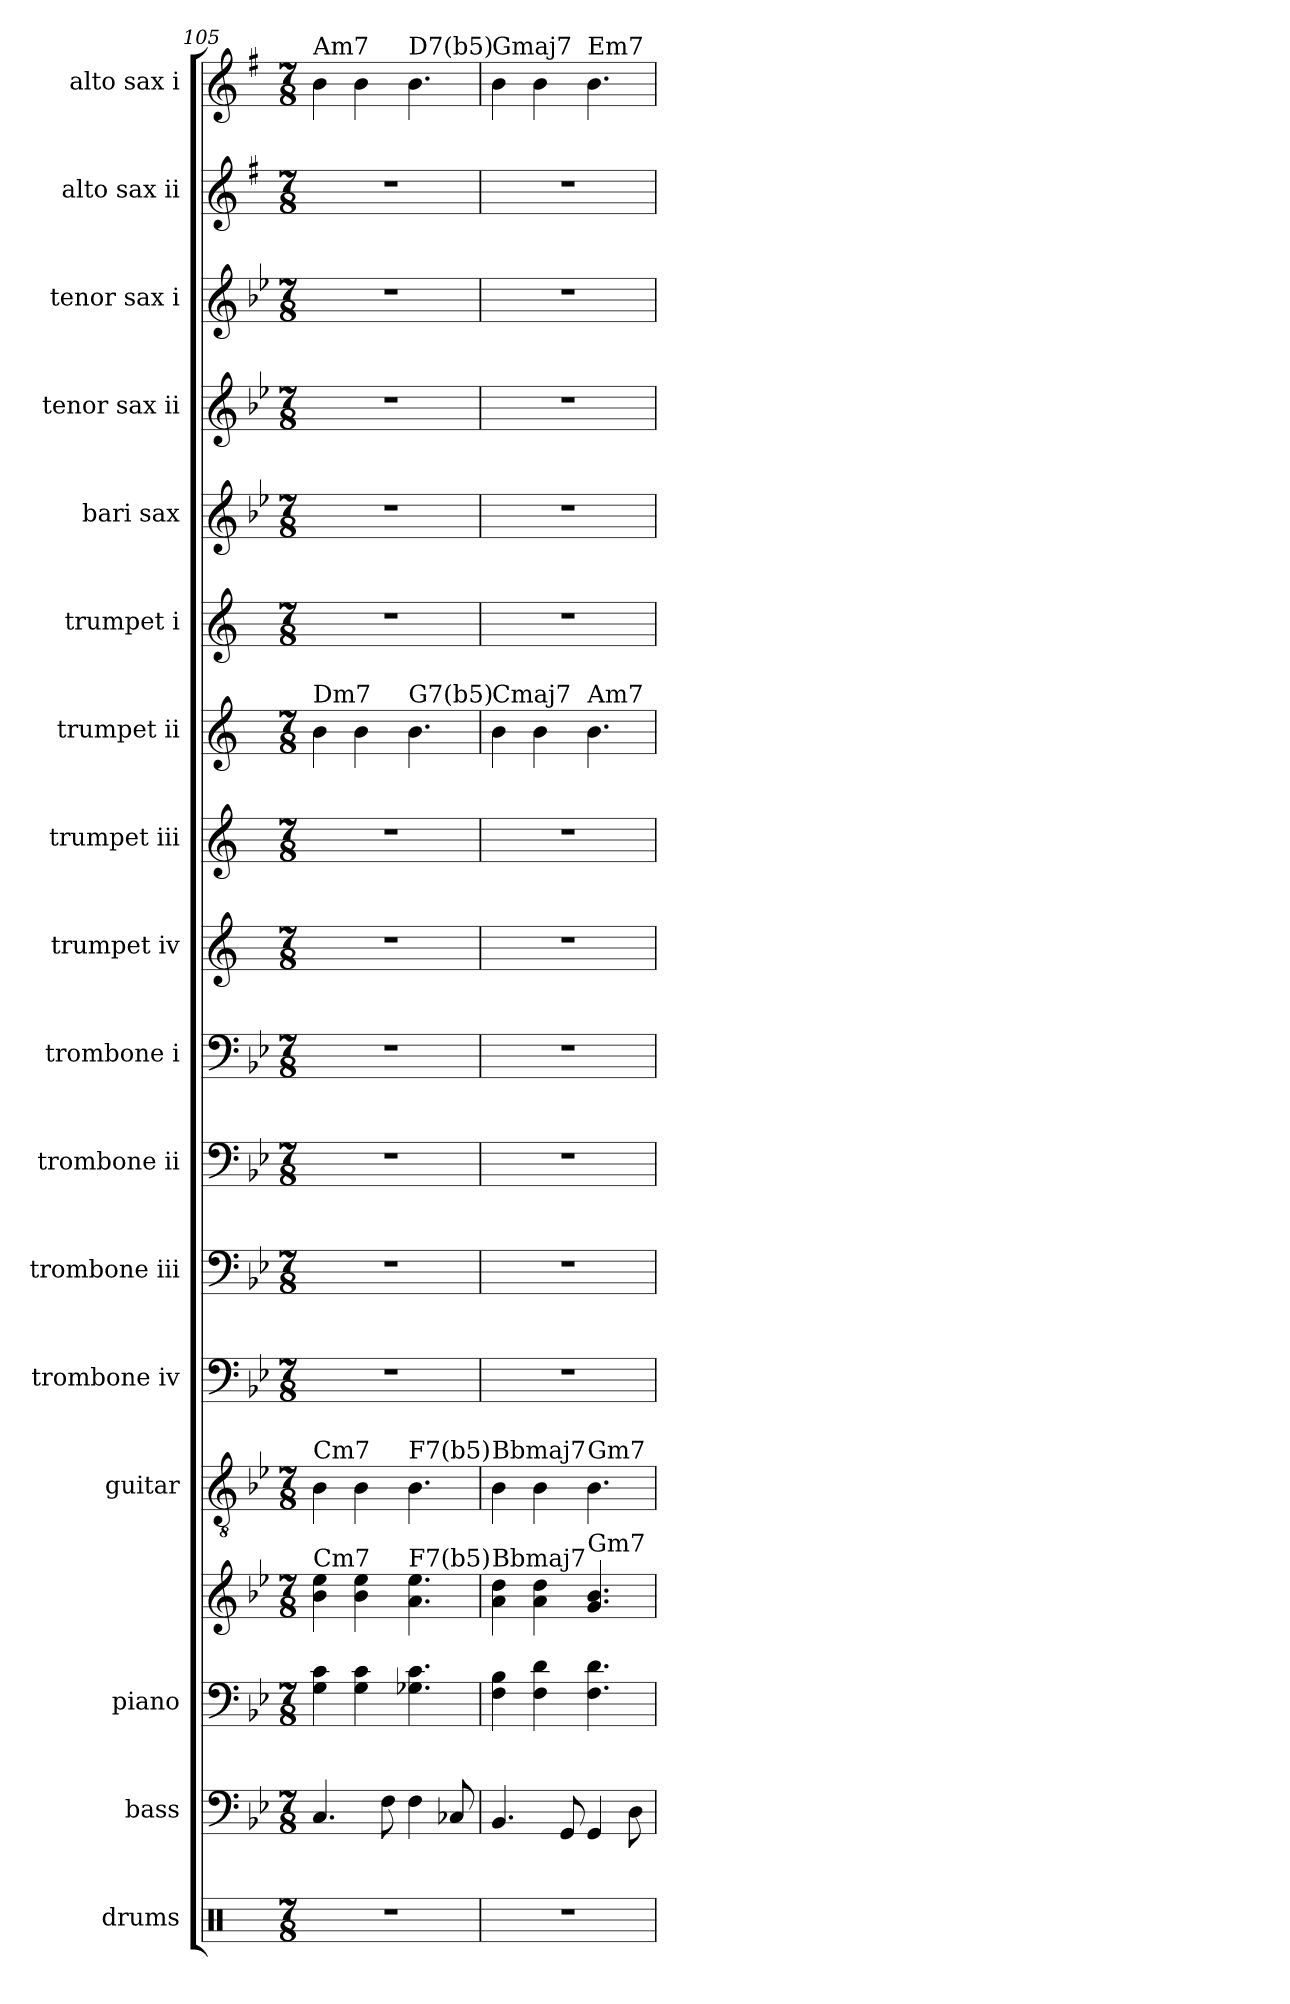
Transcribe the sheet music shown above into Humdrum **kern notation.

**kern	**kern	**kern	**kern	**kern	**kern	**kern	**kern	**kern	**kern	**kern	**kern	**kern	**kern	**kern	**kern	**kern	**kern
*part17	*part16	*part15	*part15	*part14	*part13	*part12	*part11	*part10	*part9	*part8	*part7	*part6	*part5	*part4	*part3	*part2	*part1
*staff18	*staff17	*staff16	*staff15	*staff14	*staff13	*staff12	*staff11	*staff10	*staff9	*staff8	*staff7	*staff6	*staff5	*staff4	*staff3	*staff2	*staff1
*I"drums	*I"bass	*I"piano	*	*I"guitar	*I"trombone iv	*I"trombone iii	*I"trombone ii	*I"trombone i	*I"trumpet iv	*I"trumpet iii	*I"trumpet ii	*I"trumpet i	*I"bari sax	*I"tenor sax ii	*I"tenor sax i	*I"alto sax ii	*I"alto sax i
*I'drs.	*I'bass	*I'pno.	*	*I'gtr.	*I'tbn. iv	*I'tbn. iii	*I'tbn. ii	*I'tbn. i	*I'tpt. iv	*I'tpt. iii	*I'tpt. ii	*I'tpt. i	*I'bari	*I'tenor ii	*I'tenor i	*I'alto ii	*I'alto i
*clefX	*clefF4	*clefF4	*clefG2	*clefGv2	*clefF4	*clefF4	*clefF4	*clefF4	*clefG2	*clefG2	*clefG2	*clefG2	*clefG2	*clefG2	*clefG2	*clefG2	*clefG2
*	*ITrd7c12	*	*	*	*	*	*	*	*ITrd1c2	*ITrd1c2	*ITrd1c2	*ITrd1c2	*ITrd12c21	*ITrd8c14	*ITrd8c14	*ITrd5c9	*ITrd5c9
*k[]	*k[b-e-]	*k[b-e-]	*k[b-e-]	*k[b-e-]	*k[b-e-]	*k[b-e-]	*k[b-e-]	*k[b-e-]	*k[b-e-]	*k[b-e-]	*k[b-e-]	*k[b-e-]	*k[b-e-]	*k[b-e-]	*k[b-e-]	*k[b-e-]	*k[b-e-]
*M7/8	*M7/8	*M7/8	*M7/8	*M7/8	*M7/8	*M7/8	*M7/8	*M7/8	*M7/8	*M7/8	*M7/8	*M7/8	*M7/8	*M7/8	*M7/8	*M7/8	*M7/8
=105	=105	=105	=105	=105	=105	=105	=105	=105	=105	=105	=105	=105	=105	=105	=105	=105	=105
!	!	!	!	!	!	!	!	!	!	!	!	!	!	!	!	!	!LO:TX:a:t=Am7
!	!	!	!	!	!	!	!	!	!	!	!LO:TX:a:t=Dm7	!	!	!	!	!	!
!	!	!	!	!LO:TX:a:t=Cm7	!	!	!	!	!	!	!	!	!	!	!	!	!
!	!	!	!LO:TX:a:t=Cm7	!	!	!	!	!	!	!	!	!	!	!	!	!	!
2..r	4.CC/	4G\ 4c\	4b-\ 4ee-\	4B-\	2..r	2..r	2..r	2..r	2..r	2..r	4a	2..r	2..r	2..r	2..r	2..r	4d
.	.	4G\ 4c\	4b-\ 4ee-\	4B-\	.	.	.	.	.	.	4a	.	.	.	.	.	4d
.	8FF\	.	.	.	.	.	.	.	.	.	.	.	.	.	.	.	.
!	!	!	!	!	!	!	!	!	!	!	!	!	!	!	!	!	!LO:TX:a:t=D7(b5)
!	!	!	!	!	!	!	!	!	!	!	!LO:TX:a:t=G7(b5)	!	!	!	!	!	!
!	!	!	!	!LO:TX:a:t=F7(b5)	!	!	!	!	!	!	!	!	!	!	!	!	!
!	!	!	!LO:TX:a:t=F7(b5)	!	!	!	!	!	!	!	!	!	!	!	!	!	!
.	4FF\	4.G-X\ 4.c\	4.a\ 4.ee-\	4.B-\	.	.	.	.	.	.	4.a	.	.	.	.	.	4.d
.	8CC-X/	.	.	.	.	.	.	.	.	.	.	.	.	.	.	.	.
=106	=106	=106	=106	=106	=106	=106	=106	=106	=106	=106	=106	=106	=106	=106	=106	=106	=106
!	!	!	!	!	!	!	!	!	!	!	!	!	!	!	!	!	!LO:TX:a:t=Gmaj7
!	!	!	!	!	!	!	!	!	!	!	!LO:TX:a:t=Cmaj7	!	!	!	!	!	!
!	!	!	!	!LO:TX:a:t=Bbmaj7	!	!	!	!	!	!	!	!	!	!	!	!	!
!	!	!	!LO:TX:a:t=Bbmaj7	!	!	!	!	!	!	!	!	!	!	!	!	!	!
2..r	4.BBB-/	4F\ 4B-\	4a\ 4dd\	4B-\	2..r	2..r	2..r	2..r	2..r	2..r	4a	2..r	2..r	2..r	2..r	2..r	4d
.	.	4F\ 4d\	4a\ 4dd\	4B-\	.	.	.	.	.	.	4a	.	.	.	.	.	4d
.	8GGG/	.	.	.	.	.	.	.	.	.	.	.	.	.	.	.	.
!	!	!	!	!	!	!	!	!	!	!	!	!	!	!	!	!	!LO:TX:a:t=Em7
!	!	!	!	!	!	!	!	!	!	!	!LO:TX:a:t=Am7	!	!	!	!	!	!
!	!	!	!	!LO:TX:a:t=Gm7	!	!	!	!	!	!	!	!	!	!	!	!	!
!	!	!	!LO:TX:a:t=Gm7	!	!	!	!	!	!	!	!	!	!	!	!	!	!
.	4GGG/	4.F\ 4.d\	4.g/ 4.b-/	4.B-\	.	.	.	.	.	.	4.a	.	.	.	.	.	4.d
.	8DD\	.	.	.	.	.	.	.	.	.	.	.	.	.	.	.	.
=	=	=	=	=	=	=	=	=	=	=	=	=	=	=	=	=	=
*-	*-	*-	*-	*-	*-	*-	*-	*-	*-	*-	*-	*-	*-	*-	*-	*-	*-
